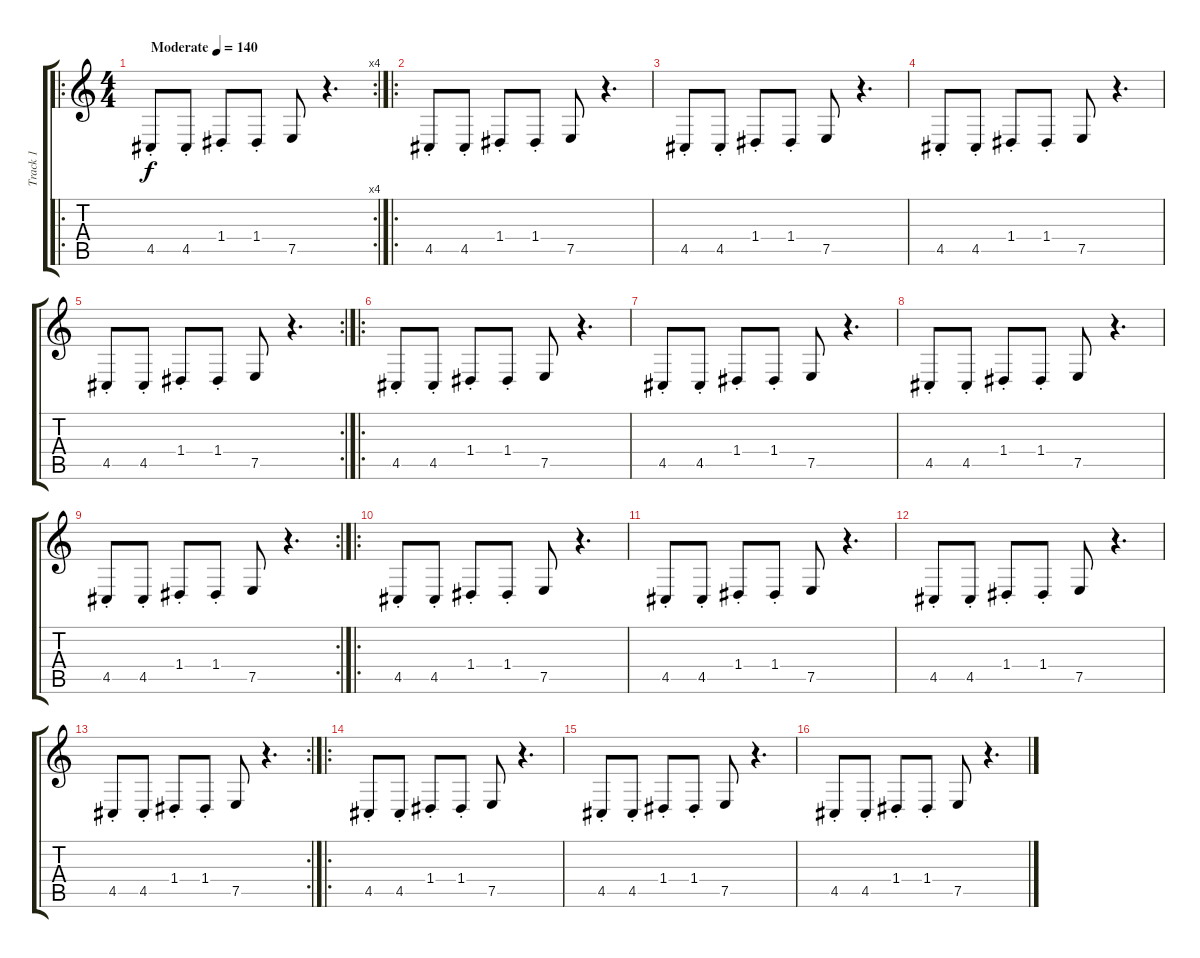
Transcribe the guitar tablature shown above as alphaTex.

\track ("Track 1" "Track 1") {instrument drawbarorgan}
\staff {score tabs}
\tuning (E4 B3 G3 D3 A2 E2) {hide}
\ro
\rc 4
\ts (4 4)
\tempo (140 "Moderate")
\clef g2
\ks c
4.5{st}.8{dy f instrument drawbarorgan} 4.5{st}.8 1.4{st}.8 1.4{st}.8 7.5.8 r.4{d} |
\ro
4.5{st}.8 4.5{st}.8 1.4{st}.8 1.4{st}.8 7.5.8 r.4{d} |
4.5{st}.8 4.5{st}.8 1.4{st}.8 1.4{st}.8 7.5.8 r.4{d} |
4.5{st}.8 4.5{st}.8 1.4{st}.8 1.4{st}.8 7.5.8 r.4{d} |
\rc 2
4.5{st}.8 4.5{st}.8 1.4{st}.8 1.4{st}.8 7.5.8 r.4{d} |
\ro
4.5{st}.8 4.5{st}.8 1.4{st}.8 1.4{st}.8 7.5.8 r.4{d} |
4.5{st}.8 4.5{st}.8 1.4{st}.8 1.4{st}.8 7.5.8 r.4{d} |
4.5{st}.8 4.5{st}.8 1.4{st}.8 1.4{st}.8 7.5.8 r.4{d} |
\rc 2
4.5{st}.8 4.5{st}.8 1.4{st}.8 1.4{st}.8 7.5.8 r.4{d} |
\ro
4.5{st}.8 4.5{st}.8 1.4{st}.8 1.4{st}.8 7.5.8 r.4{d} |
4.5{st}.8 4.5{st}.8 1.4{st}.8 1.4{st}.8 7.5.8 r.4{d} |
4.5{st}.8 4.5{st}.8 1.4{st}.8 1.4{st}.8 7.5.8 r.4{d} |
\rc 2
4.5{st}.8 4.5{st}.8 1.4{st}.8 1.4{st}.8 7.5.8 r.4{d} |
\ro
4.5{st}.8 4.5{st}.8 1.4{st}.8 1.4{st}.8 7.5.8 r.4{d} |
4.5{st}.8 4.5{st}.8 1.4{st}.8 1.4{st}.8 7.5.8 r.4{d} |
4.5{st}.8 4.5{st}.8 1.4{st}.8 1.4{st}.8 7.5.8 r.4{d}
